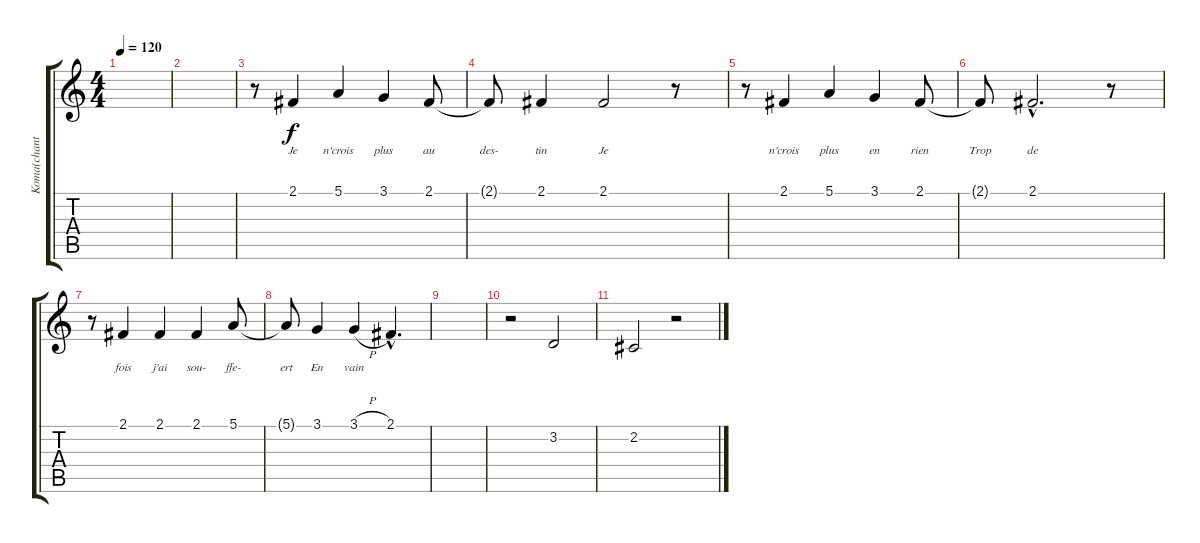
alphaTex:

\track ("Koma(chant)" "Koma(chant") {instrument violin}
\staff {score tabs}
\tuning (E4 B3 G3 D3 A2 E2) {hide}
\ts (4 4)
\tempo 120
\clef g2
\ks c
|
|
r.8 2.1.4{lyrics (0 "Je") lyrics (1 "") lyrics (2 "") lyrics (3 "") lyrics (4 "") volume 16} 5.1.4{lyrics (0 "n'crois") lyrics (1 "") lyrics (2 "") lyrics (3 "") lyrics (4 "")} 3.1.4{lyrics (0 "plus") lyrics (1 "") lyrics (2 "") lyrics (3 "") lyrics (4 "")} 2.1.8{lyrics (0 "au") lyrics (1 "") lyrics (2 "") lyrics (3 "") lyrics (4 "")} |
2.1{t}.8{lyrics (0 "des-") lyrics (1 "") lyrics (2 "") lyrics (3 "") lyrics (4 "")} 2.1.4{lyrics (0 "tin") lyrics (1 "") lyrics (2 "") lyrics (3 "") lyrics (4 "")} 2.1.2{lyrics (0 "Je") lyrics (1 "") lyrics (2 "") lyrics (3 "") lyrics (4 "")} r.8 |
r.8 2.1.4{lyrics (0 "n'crois") lyrics (1 "") lyrics (2 "") lyrics (3 "") lyrics (4 "")} 5.1.4{lyrics (0 "plus") lyrics (1 "") lyrics (2 "") lyrics (3 "") lyrics (4 "")} 3.1.4{lyrics (0 "en") lyrics (1 "") lyrics (2 "") lyrics (3 "") lyrics (4 "")} 2.1.8{lyrics (0 "rien") lyrics (1 "") lyrics (2 "") lyrics (3 "") lyrics (4 "")} |
2.1{t}.8{lyrics (0 "Trop") lyrics (1 "") lyrics (2 "") lyrics (3 "") lyrics (4 "")} 2.1{hac}.2{d lyrics (0 "de") lyrics (1 "") lyrics (2 "") lyrics (3 "") lyrics (4 "")} r.8 |
r.8 2.1.4{lyrics (0 "fois") lyrics (1 "") lyrics (2 "") lyrics (3 "") lyrics (4 "")} 2.1.4{lyrics (0 "j'ai") lyrics (1 "") lyrics (2 "") lyrics (3 "") lyrics (4 "")} 2.1.4{lyrics (0 "sou-") lyrics (1 "") lyrics (2 "") lyrics (3 "") lyrics (4 "")} 5.1.8{lyrics (0 "ffe-") lyrics (1 "") lyrics (2 "") lyrics (3 "") lyrics (4 "")} |
5.1{t}.8{lyrics (0 "ert") lyrics (1 "") lyrics (2 "") lyrics (3 "") lyrics (4 "")} 3.1.4{lyrics (0 "En") lyrics (1 "") lyrics (2 "") lyrics (3 "") lyrics (4 "")} 3.1{h}.4{lyrics (0 "vain") lyrics (1 "") lyrics (2 "") lyrics (3 "") lyrics (4 "")} 2.1{hac}.4{d} |
|
r.2 3.2.2 |
2.2.2 r.2
